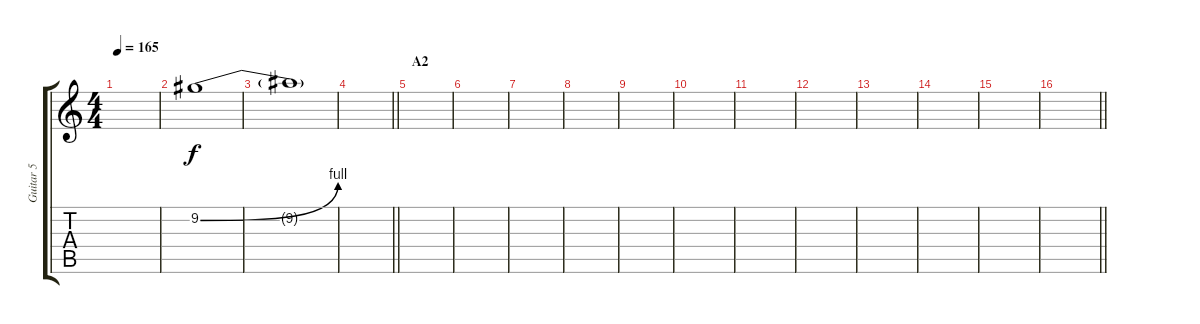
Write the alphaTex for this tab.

\track ("Guitar 5" "Guitar 5") {instrument distortionguitar}
\staff {score tabs}
\tuning (E4 B3 G3 D3 A2 E2) {hide}
\ts (4 4)
\tempo 165
\clef g2
\ks c
|
9.2{be (bend 0 0 60 4)}.1 |
9.2{t}.1{dy f} |
\barLineRight lightlight
|
\section ("" "A2")
|
|
|
|
|
|
|
|
|
|
|
\barLineRight lightlight
